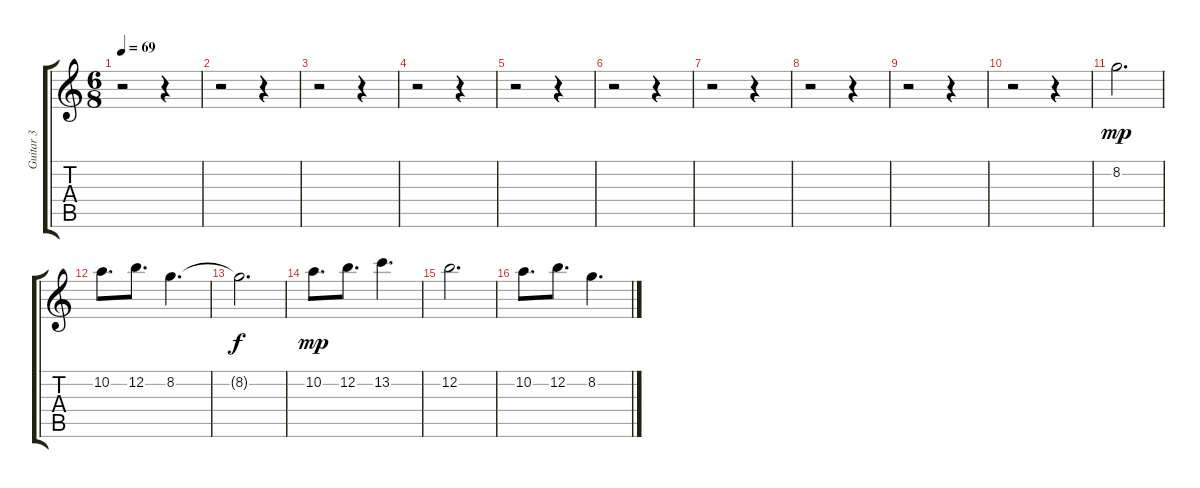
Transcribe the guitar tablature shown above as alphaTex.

\track ("Guitar 3" "Guitar 3") {instrument distortionguitar}
\staff {score tabs}
\tuning (E4 B3 G3 D3 A2 E2) {hide}
\ts (6 8)
\tempo 69
\clef g2
\ks c
r.2{dy f} r.4 |
r.2 r.4 |
r.2 r.4 |
r.2 r.4 |
r.2 r.4 |
r.2 r.4 |
r.2 r.4 |
r.2 r.4 |
r.2 r.4 |
r.2 r.4 |
8.2.2{d dy mp} |
10.2.8{d} 12.2.8{d} 8.2.4{d} |
8.2{t}.2{d dy f} |
10.2.8{d dy mp} 12.2.8{d} 13.2.4{d} |
12.2.2{d} |
10.2.8{d} 12.2.8{d} 8.2.4{d}
